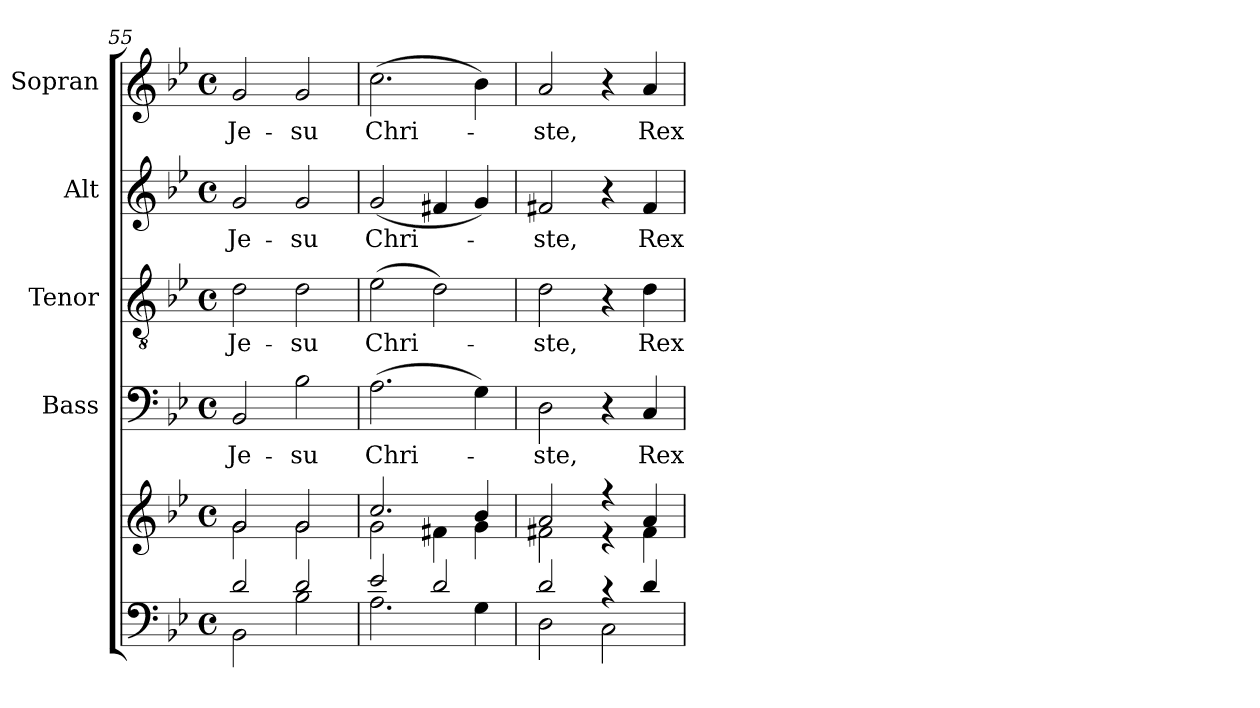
**kern	**kern	**kern	**text	**kern	**text	**kern	**text	**kern	**text
*part5	*part5	*part4	*part4	*part3	*part3	*part2	*part2	*part1	*part1
*staff6	*staff5	*staff4	*staff4	*staff3	*staff3	*staff2	*staff2	*staff1	*staff1
*	*	*I"Bass	*	*I"Tenor	*	*I"Alt	*	*I"Sopran	*
*	*	*I'B.	*	*I'T.	*	*I'A.	*	*I'S.	*
*clefF4	*clefG2	*clefF4	*	*clefGv2	*	*clefG2	*	*clefG2	*
*k[b-e-]	*k[b-e-]	*k[b-e-]	*	*k[b-e-]	*	*k[b-e-]	*	*k[b-e-]	*
*B-:	*B-:	*B-:	*	*B-:	*	*B-:	*	*B-:	*
*M4/4	*M4/4	*M4/4	*	*M4/4	*	*M4/4	*	*M4/4	*
*met(c)	*met(c)	*met(c)	*	*met(c)	*	*met(c)	*	*met(c)	*
=55	=55	=55	=55	=55	=55	=55	=55	=55	=55
*^	*^	*	*	*	*	*	*	*	*
!	!	!	!	!	!LO:LY:b	!	!LO:LY:b	!	!LO:LY:b	!	!LO:LY:b
2d/	2BB-\	2g/	2g\	2BB-/	Je-	2d\	Je-	2g/	Je-	2g/	Je-
!	!	!	!	!	!LO:LY:b	!	!LO:LY:b	!	!LO:LY:b	!	!LO:LY:b
2d/	2B-\	2g/	2g\	2B-\	-su	2d\	-su	2g/	-su	2g/	-su
=56	=56	=56	=56	=56	=56	=56	=56	=56	=56	=56	=56
!	!	!	!	!	!LO:LY:b	!	!LO:LY:b	!	!LO:LY:b	!	!LO:LY:b
2e-/	2.A\	2.cc/	2g\	(>2.A\	Chri-	(>2e-\	Chri-	(<2g/	Chri-	(>2.cc\	Chri-
2d/	.	.	4f#X\	.	.	2d\)	.	4f#X/	.	.	.
.	4G\	4b-/	4g\	4G\)	.	.	.	4g/)	.	4b-\)	.
=57	=57	=57	=57	=57	=57	=57	=57	=57	=57	=57	=57
!	!	!	!	!	!LO:LY:b	!	!LO:LY:b	!	!LO:LY:b	!	!LO:LY:b
2d/	2D\	2a/	2f#X\	2D\	-ste,	2d\	-ste,	2f#X/	-ste,	2a/	-ste,
4rc	2C\	4r	4r	4r	.	4r	.	4r	.	4r	.
!	!	!	!	!	!LO:LY:b	!	!LO:LY:b	!	!LO:LY:b	!	!LO:LY:b
4d/	.	4a/	4f#\	4C/	Rex	4d\	Rex	4f#/	Rex	4a/	Rex
*v	*v	*	*	*	*	*	*	*	*	*	*
*	*v	*v	*	*	*	*	*	*	*	*
=	=	=	=	=	=	=	=	=	=
*-	*-	*-	*-	*-	*-	*-	*-	*-	*-
